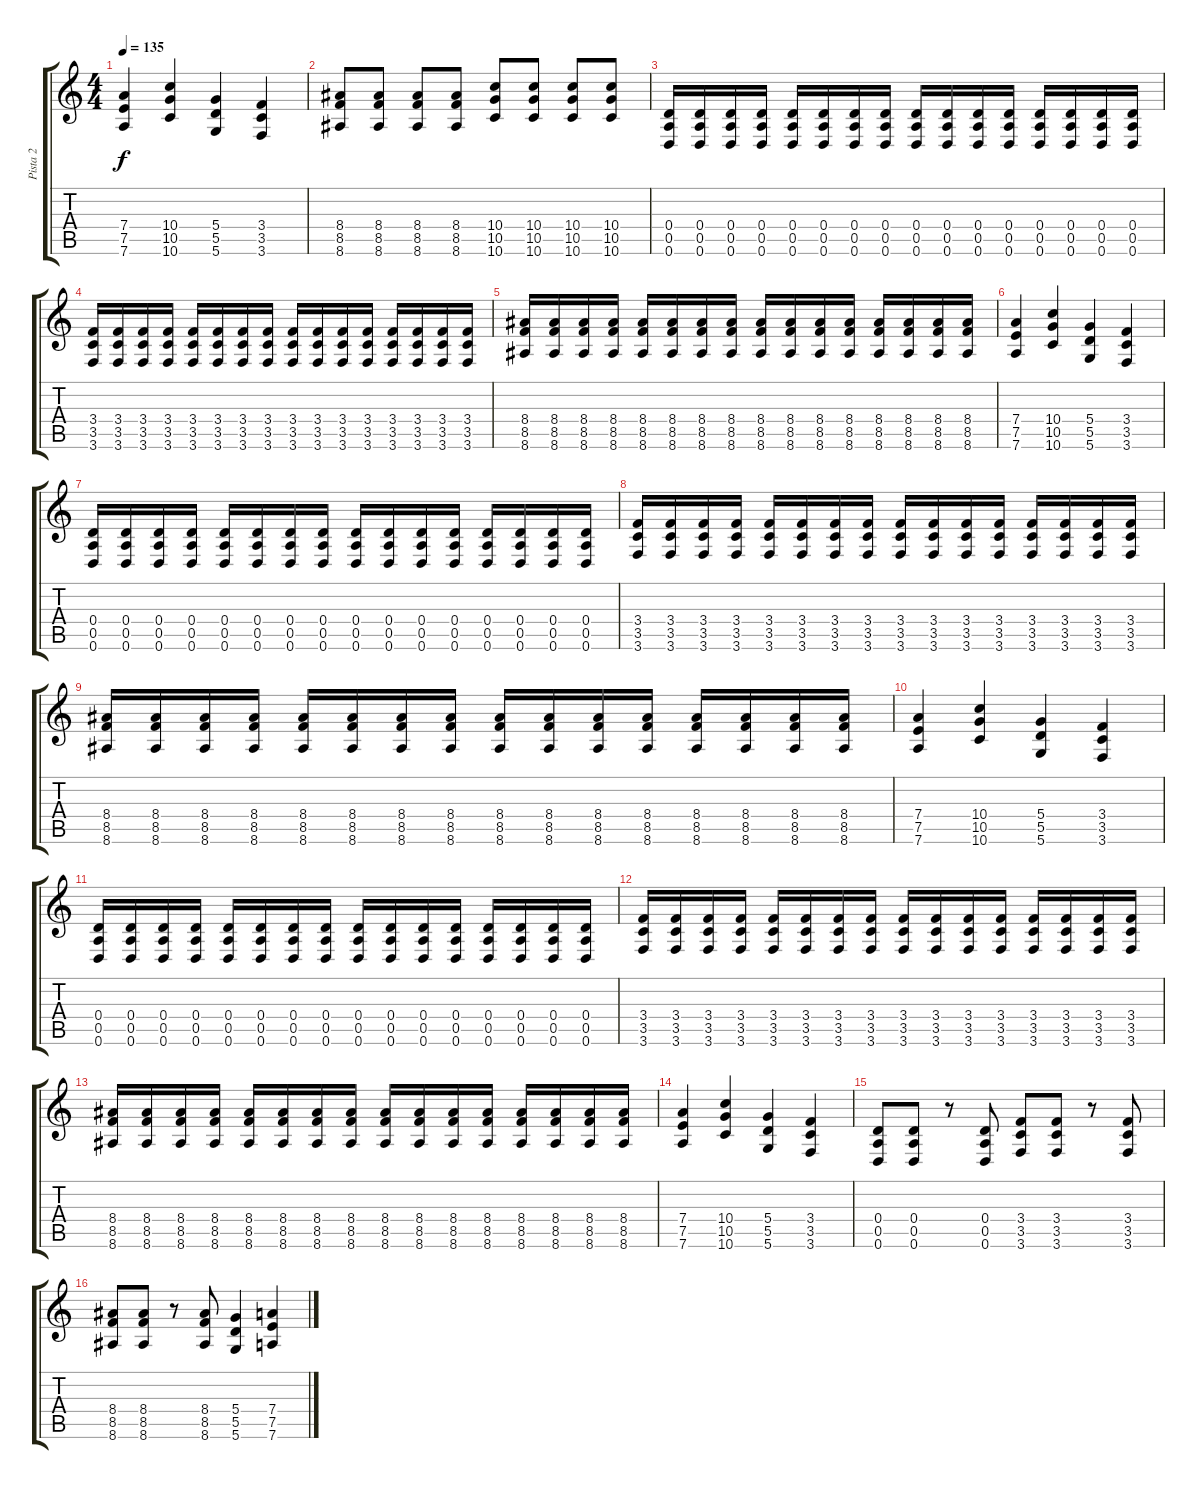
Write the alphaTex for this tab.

\track ("Pista 2" "Pista 2") {instrument overdrivenguitar}
\staff {score tabs}
\tuning (E4 B3 G3 D3 A2 D2) {hide}
\ts (4 4)
\tempo 135
\clef g2
\ks c
(7.4 7.5 7.6).4{dy f} (10.4 10.5 10.6).4 (5.4 5.5 5.6).4 (3.4 3.5 3.6).4 |
(8.4 8.5 8.6).8 (8.4 8.5 8.6).8 (8.4 8.5 8.6).8 (8.4 8.5 8.6).8 (10.4 10.5 10.6).8 (10.4 10.5 10.6).8 (10.4 10.5 10.6).8 (10.4 10.5 10.6).8 |
(0.4 0.5 0.6).16 (0.4 0.5 0.6).16 (0.4 0.5 0.6).16 (0.4 0.5 0.6).16 (0.4 0.5 0.6).16 (0.4 0.5 0.6).16 (0.4 0.5 0.6).16 (0.4 0.5 0.6).16 (0.4 0.5 0.6).16 (0.4 0.5 0.6).16 (0.4 0.5 0.6).16 (0.4 0.5 0.6).16 (0.4 0.5 0.6).16 (0.4 0.5 0.6).16 (0.4 0.5 0.6).16 (0.4 0.5 0.6).16 |
(3.4 3.5 3.6).16 (3.4 3.5 3.6).16 (3.4 3.5 3.6).16 (3.4 3.5 3.6).16 (3.4 3.5 3.6).16 (3.4 3.5 3.6).16 (3.4 3.5 3.6).16 (3.4 3.5 3.6).16 (3.4 3.5 3.6).16 (3.4 3.5 3.6).16 (3.4 3.5 3.6).16 (3.4 3.5 3.6).16 (3.4 3.5 3.6).16 (3.4 3.5 3.6).16 (3.4 3.5 3.6).16 (3.4 3.5 3.6).16 |
(8.4 8.5 8.6).16 (8.4 8.5 8.6).16 (8.4 8.5 8.6).16 (8.4 8.5 8.6).16 (8.4 8.5 8.6).16 (8.4 8.5 8.6).16 (8.4 8.5 8.6).16 (8.4 8.5 8.6).16 (8.4 8.5 8.6).16 (8.4 8.5 8.6).16 (8.4 8.5 8.6).16 (8.4 8.5 8.6).16 (8.4 8.5 8.6).16 (8.4 8.5 8.6).16 (8.4 8.5 8.6).16 (8.4 8.5 8.6).16 |
(7.4 7.5 7.6).4 (10.4 10.5 10.6).4 (5.4 5.5 5.6).4 (3.4 3.5 3.6).4 |
(0.4 0.5 0.6).16 (0.4 0.5 0.6).16 (0.4 0.5 0.6).16 (0.4 0.5 0.6).16 (0.4 0.5 0.6).16 (0.4 0.5 0.6).16 (0.4 0.5 0.6).16 (0.4 0.5 0.6).16 (0.4 0.5 0.6).16 (0.4 0.5 0.6).16 (0.4 0.5 0.6).16 (0.4 0.5 0.6).16 (0.4 0.5 0.6).16 (0.4 0.5 0.6).16 (0.4 0.5 0.6).16 (0.4 0.5 0.6).16 |
(3.4 3.5 3.6).16 (3.4 3.5 3.6).16 (3.4 3.5 3.6).16 (3.4 3.5 3.6).16 (3.4 3.5 3.6).16 (3.4 3.5 3.6).16 (3.4 3.5 3.6).16 (3.4 3.5 3.6).16 (3.4 3.5 3.6).16 (3.4 3.5 3.6).16 (3.4 3.5 3.6).16 (3.4 3.5 3.6).16 (3.4 3.5 3.6).16 (3.4 3.5 3.6).16 (3.4 3.5 3.6).16 (3.4 3.5 3.6).16 |
(8.4 8.5 8.6).16 (8.4 8.5 8.6).16 (8.4 8.5 8.6).16 (8.4 8.5 8.6).16 (8.4 8.5 8.6).16 (8.4 8.5 8.6).16 (8.4 8.5 8.6).16 (8.4 8.5 8.6).16 (8.4 8.5 8.6).16 (8.4 8.5 8.6).16 (8.4 8.5 8.6).16 (8.4 8.5 8.6).16 (8.4 8.5 8.6).16 (8.4 8.5 8.6).16 (8.4 8.5 8.6).16 (8.4 8.5 8.6).16 |
(7.4 7.5 7.6).4 (10.4 10.5 10.6).4 (5.4 5.5 5.6).4 (3.4 3.5 3.6).4 |
(0.4 0.5 0.6).16 (0.4 0.5 0.6).16 (0.4 0.5 0.6).16 (0.4 0.5 0.6).16 (0.4 0.5 0.6).16 (0.4 0.5 0.6).16 (0.4 0.5 0.6).16 (0.4 0.5 0.6).16 (0.4 0.5 0.6).16 (0.4 0.5 0.6).16 (0.4 0.5 0.6).16 (0.4 0.5 0.6).16 (0.4 0.5 0.6).16 (0.4 0.5 0.6).16 (0.4 0.5 0.6).16 (0.4 0.5 0.6).16 |
(3.4 3.5 3.6).16 (3.4 3.5 3.6).16 (3.4 3.5 3.6).16 (3.4 3.5 3.6).16 (3.4 3.5 3.6).16 (3.4 3.5 3.6).16 (3.4 3.5 3.6).16 (3.4 3.5 3.6).16 (3.4 3.5 3.6).16 (3.4 3.5 3.6).16 (3.4 3.5 3.6).16 (3.4 3.5 3.6).16 (3.4 3.5 3.6).16 (3.4 3.5 3.6).16 (3.4 3.5 3.6).16 (3.4 3.5 3.6).16 |
(8.4 8.5 8.6).16 (8.4 8.5 8.6).16 (8.4 8.5 8.6).16 (8.4 8.5 8.6).16 (8.4 8.5 8.6).16 (8.4 8.5 8.6).16 (8.4 8.5 8.6).16 (8.4 8.5 8.6).16 (8.4 8.5 8.6).16 (8.4 8.5 8.6).16 (8.4 8.5 8.6).16 (8.4 8.5 8.6).16 (8.4 8.5 8.6).16 (8.4 8.5 8.6).16 (8.4 8.5 8.6).16 (8.4 8.5 8.6).16 |
(7.4 7.5 7.6).4 (10.4 10.5 10.6).4 (5.4 5.5 5.6).4 (3.4 3.5 3.6).4 |
(0.4 0.5 0.6).8 (0.4 0.5 0.6).8 r.8 (0.4 0.5 0.6).8 (3.4 3.5 3.6).8 (3.4 3.5 3.6).8 r.8 (3.4 3.5 3.6).8 |
(8.4 8.5 8.6).8 (8.4 8.5 8.6).8 r.8 (8.4 8.5 8.6).8 (5.4 5.5 5.6).4 (7.4 7.5 7.6).4
